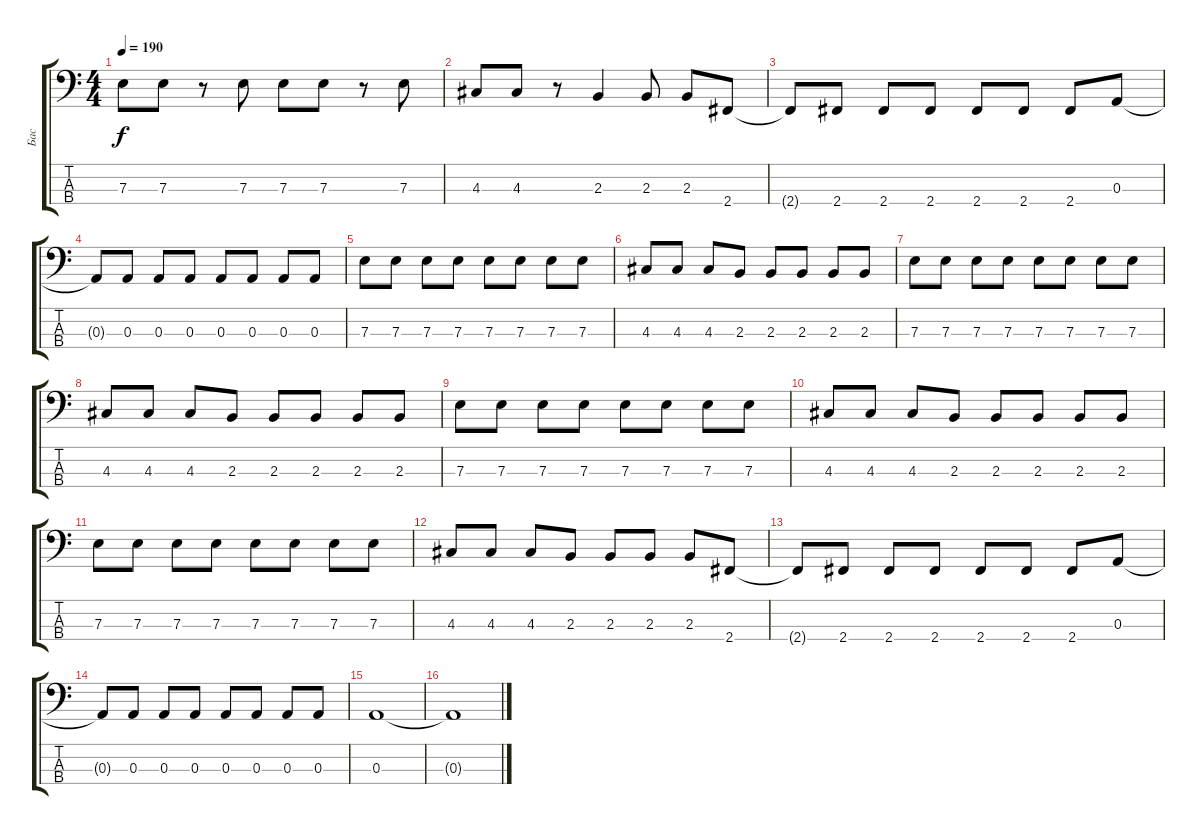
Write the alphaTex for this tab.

\track ("Бас" "Бас") {instrument electricbasspick}
\staff {score tabs}
\tuning (G2 D2 A1 E1) {hide}
\ts (4 4)
\tempo 190
\clef f4
\ks c
7.3.8{dy f} 7.3.8 r.8 7.3.8 7.3.8 7.3.8 r.8 7.3.8 |
4.3.8 4.3.8 r.8 2.3.4 2.3.8 2.3.8 2.4.8 |
2.4{t}.8 2.4.8 2.4.8 2.4.8 2.4.8 2.4.8 2.4.8 0.3.8 |
0.3{t}.8 0.3.8 0.3.8 0.3.8 0.3.8 0.3.8 0.3.8 0.3.8 |
7.3.8 7.3.8 7.3.8 7.3.8 7.3.8 7.3.8 7.3.8 7.3.8 |
4.3.8 4.3.8 4.3.8 2.3.8 2.3.8 2.3.8 2.3.8 2.3.8 |
7.3.8 7.3.8 7.3.8 7.3.8 7.3.8 7.3.8 7.3.8 7.3.8 |
4.3.8 4.3.8 4.3.8 2.3.8 2.3.8 2.3.8 2.3.8 2.3.8 |
7.3.8 7.3.8 7.3.8 7.3.8 7.3.8 7.3.8 7.3.8 7.3.8 |
4.3.8 4.3.8 4.3.8 2.3.8 2.3.8 2.3.8 2.3.8 2.3.8 |
7.3.8 7.3.8 7.3.8 7.3.8 7.3.8 7.3.8 7.3.8 7.3.8 |
4.3.8 4.3.8 4.3.8 2.3.8 2.3.8 2.3.8 2.3.8 2.4.8 |
2.4{t}.8 2.4.8 2.4.8 2.4.8 2.4.8 2.4.8 2.4.8 0.3.8 |
0.3{t}.8 0.3.8 0.3.8 0.3.8 0.3.8 0.3.8 0.3.8 0.3.8 |
0.3.1 |
0.3{t}.1
